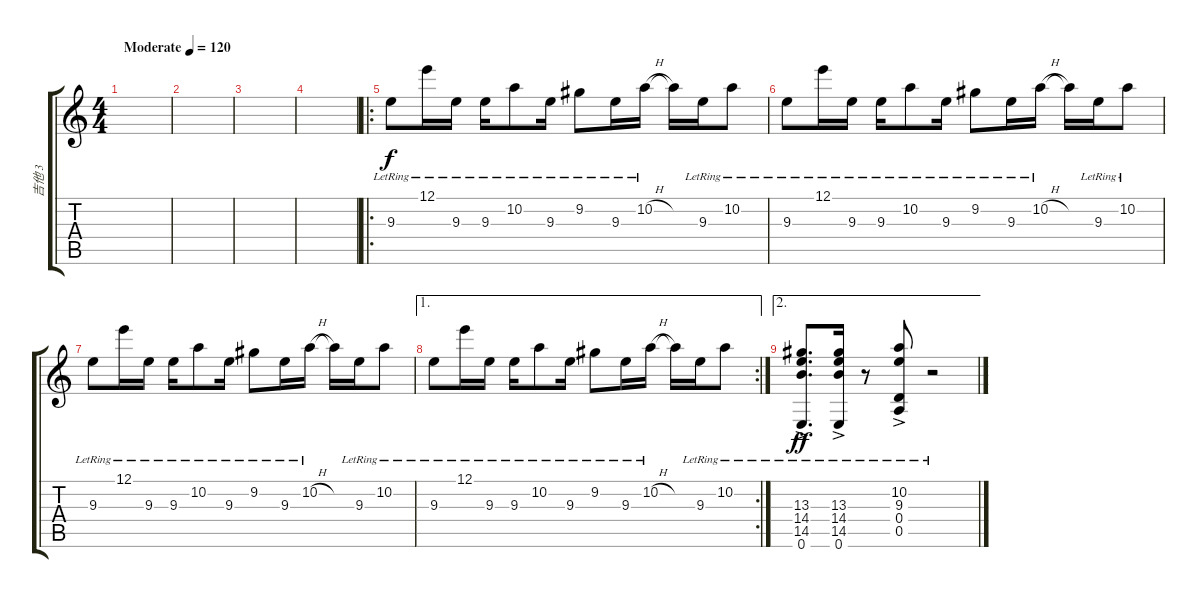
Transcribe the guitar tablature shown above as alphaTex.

\track ("吉他 3" "吉他 3") {instrument acousticguitarsteel}
\staff {score tabs}
\tuning (E4 B3 G3 D3 A2 E2) {hide}
\ts (4 4)
\tempo (120 "Moderate")
\clef g2
\ks c
|
|
|
|
\ro
9.3{lr}.8 12.1{lr}.16 9.3{lr}.16 9.3{lr}.16 10.2{lr}.8 9.3{lr}.16 9.2{lr}.8 9.3{lr}.16 10.2{h lr}.16 10.2{t}.16 9.3{lr}.16 10.2{lr}.8 |
9.3{lr}.8 12.1{lr}.16 9.3{lr}.16 9.3{lr}.16 10.2{lr}.8 9.3{lr}.16 9.2{lr}.8 9.3{lr}.16 10.2{h lr}.16 10.2{t}.16 9.3{lr}.16 10.2{lr}.8 |
9.3{lr}.8 12.1{lr}.16 9.3{lr}.16 9.3{lr}.16 10.2{lr}.8 9.3{lr}.16 9.2{lr}.8 9.3{lr}.16 10.2{h lr}.16 10.2{t}.16 9.3{lr}.16 10.2{lr}.8 |
\ae 1
\rc 2
9.3{lr}.8 12.1{lr}.16 9.3{lr}.16 9.3{lr}.16 10.2{lr}.8 9.3{lr}.16 9.2{lr}.8 9.3{lr}.16 10.2{h lr}.16 10.2{t}.16 9.3{lr}.16 10.2{lr}.8 |
\ae 2
(13.3{ac lr} 14.4{lr} 14.5{lr} 0.6{lr}).8{d dy ff} (13.3{ac lr} 14.4{lr} 14.5{lr} 0.6{lr}).16 r.8 (10.2{lr} 9.3{ac lr} 0.4{lr} 0.5{lr}).8 r.2
